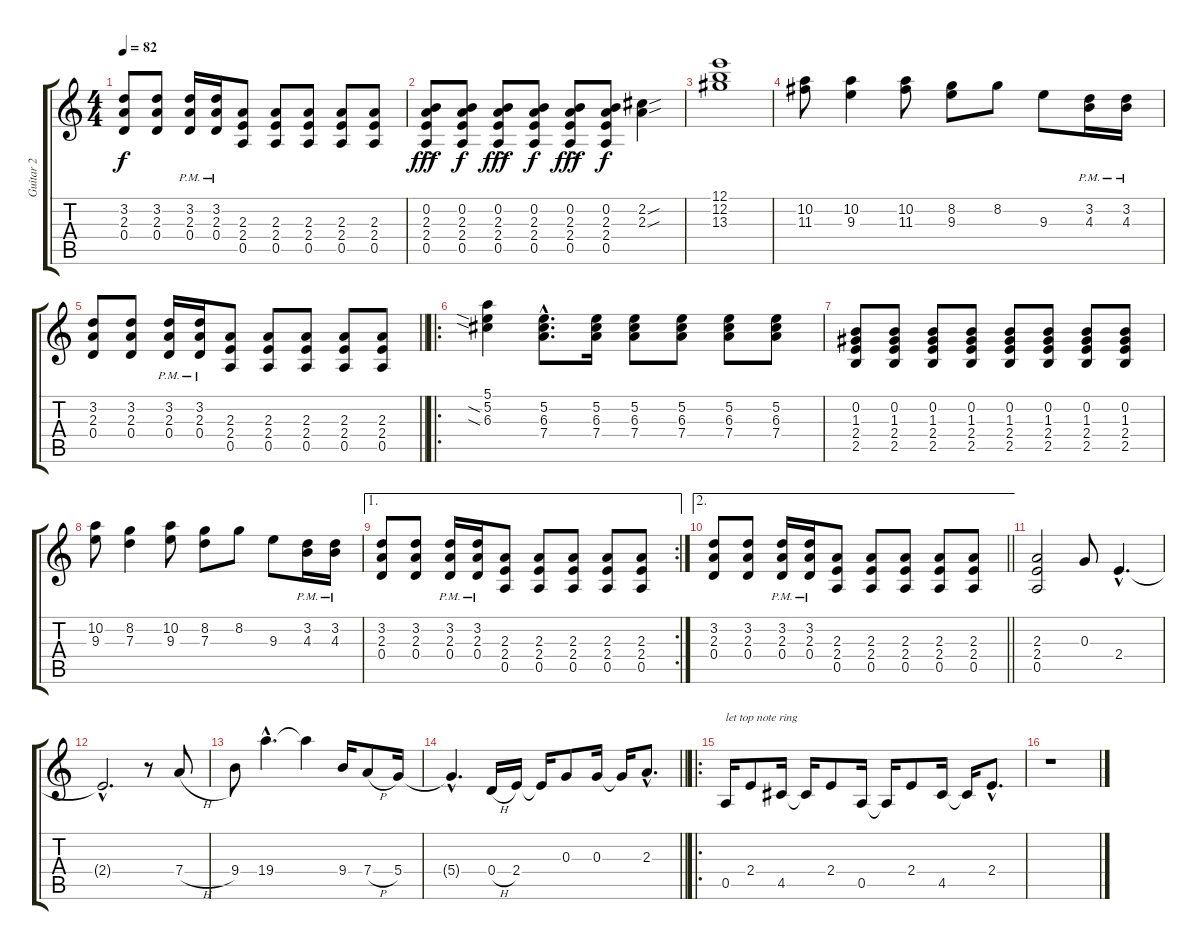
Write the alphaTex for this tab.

\track ("Guitar 2" "Guitar 2") {instrument overdrivenguitar}
\staff {score tabs}
\tuning (E4 B3 G3 D3 A2 E2) {hide}
\ts (4 4)
\tempo 82
\clef g2
\ks c
(3.2 2.3 0.4).8{dy f} (3.2 2.3 0.4).8 (3.2{pm} 2.3{pm} 0.4{pm}).16 (3.2{pm} 2.3{pm} 0.4{pm}).16 (2.3 2.4 0.5).8 (2.3 2.4 0.5).8 (2.3 2.4 0.5).8 (2.3 2.4 0.5).8 (2.3 2.4 0.5).8 |
(0.2{ac} 2.3{ac} 2.4{ac} 0.5{ac}).8{dy fff} (0.2 2.3 2.4 0.5).8{dy f} (0.2{ac} 2.3{ac} 2.4{ac} 0.5{ac}).8{dy fff} (0.2 2.3 2.4 0.5).8{dy f} (0.2{ac} 2.3{ac} 2.4{ac} 0.5{ac}).8{dy fff} (0.2 2.3 2.4 0.5).8{dy f} (2.2{sou} 2.3{sou}).4 |
(12.1 12.2 13.3).1 |
(10.2 11.3).8 (10.2 9.3).4 (10.2 11.3).8 (8.2 9.3).8 8.2.8 9.3.8 (3.2{pm} 4.3{pm}).16 (3.2{pm} 4.3{pm}).16 |
\barLineRight lightlight
(3.2 2.3 0.4).8 (3.2 2.3 0.4).8 (3.2{pm} 2.3{pm} 0.4{pm}).16 (3.2{pm} 2.3{pm} 0.4{pm}).16 (2.3 2.4 0.5).8 (2.3 2.4 0.5).8 (2.3 2.4 0.5).8 (2.3 2.4 0.5).8 (2.3 2.4 0.5).8 |
\ro
(5.1 5.2{sia} 6.3{sia}).4 (5.2{hac} 6.3{hac} 7.4{hac}).8{d} (5.2 6.3 7.4).16 (5.2 6.3 7.4).8 (5.2 6.3 7.4).8 (5.2 6.3 7.4).8 (5.2 6.3 7.4).8 |
(0.2 1.3 2.4 2.5).8 (0.2 1.3 2.4 2.5).8 (0.2 1.3 2.4 2.5).8 (0.2 1.3 2.4 2.5).8 (0.2 1.3 2.4 2.5).8 (0.2 1.3 2.4 2.5).8 (0.2 1.3 2.4 2.5).8 (0.2 1.3 2.4 2.5).8 |
(10.2 9.3).8 (8.2 7.3).4 (10.2 9.3).8 (8.2 7.3).8 8.2.8 9.3.8 (3.2{pm} 4.3{pm}).16 (3.2{pm} 4.3{pm}).16 |
\ae 1
\rc 2
(3.2 2.3 0.4).8 (3.2 2.3 0.4).8 (3.2{pm} 2.3{pm} 0.4{pm}).16 (3.2{pm} 2.3{pm} 0.4{pm}).16 (2.3 2.4 0.5).8 (2.3 2.4 0.5).8 (2.3 2.4 0.5).8 (2.3 2.4 0.5).8 (2.3 2.4 0.5).8 |
\ae 2
\barLineRight lightlight
(3.2 2.3 0.4).8 (3.2 2.3 0.4).8 (3.2{pm} 2.3{pm} 0.4{pm}).16 (3.2{pm} 2.3{pm} 0.4{pm}).16 (2.3 2.4 0.5).8 (2.3 2.4 0.5).8 (2.3 2.4 0.5).8 (2.3 2.4 0.5).8 (2.3 2.4 0.5).8 |
(2.3 2.4 0.5).2 0.3.8 2.4{hac}.4{d} |
2.4{hac t}.2{d} r.8 7.4{h}.8 |
9.4.8 19.4{hac}.4{d} 19.4{t}.4 9.4.16 7.4{h}.8 5.4.16 |
\barLineRight lightlight
5.4{hac t}.4{d} 0.4{h}.16 2.4.16 2.4{t}.16 0.3.8 0.3.16 0.3{t}.16 2.3{hac}.8{d} |
\ro
0.5.16{txt "let top note ring"} 2.4.8 4.5.16 4.5{t}.16 2.4.8 0.5.16 0.5{t}.16 2.4.8 4.5.16 4.5{t}.16 2.4{hac}.8{d} |
r.1
